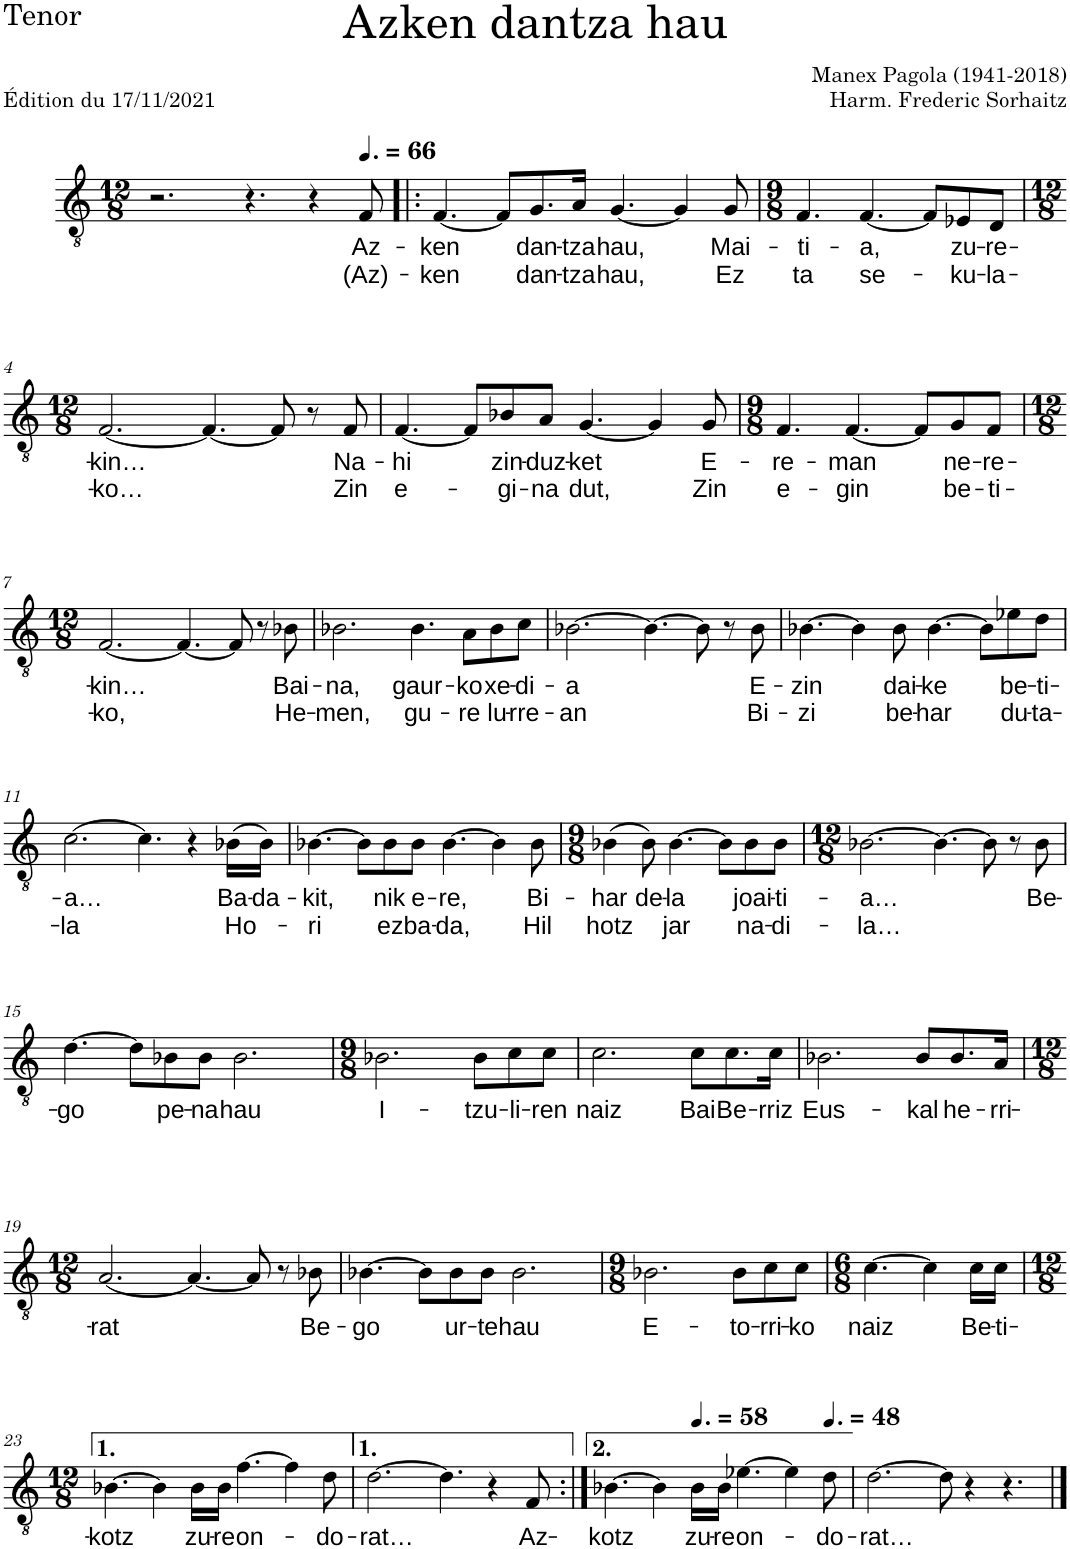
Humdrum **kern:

**kern	**text	**text
*part1	*part1	*part1
*staff1	*staff1	*staff1
*I"Tenor	*	*
*I'T.	*	*
*clefGv2	*	*
*k[]	*	*
*M12/8	*	*
=1	=1	=1
2.r	.	.
4.r	.	.
4r	.	.
*MM99	*	*
!	!LO:LY:b	!LO:LY:b
8F/	Az-	(Az)-
=2!|:	=2!|:	=2!|:
!	!LO:LY:b	!LO:LY:b
[4.F/	-ken	-ken
8F/L]	.	.
!	!LO:LY:b	!LO:LY:b
8.G/	dan-	dan-
!	!LO:LY:b	!LO:LY:b
16A/Jk	-tza	-tza
!	!LO:LY:b	!LO:LY:b
[4.G/	hau,	hau,
4G/]	.	.
!	!LO:LY:b	!LO:LY:b
8G/	Mai-	Ez
=3	=3	=3
*M9/8	*	*
!	!LO:LY:b	!LO:LY:b
4.F/	-ti-	ta
!	!LO:LY:b	!LO:LY:b
[4.F/	-a,	se-
8F/L]	.	.
!	!LO:LY:b	!LO:LY:b
8E-X/	zu-	-ku-
!	!LO:LY:b	!LO:LY:b
8D/J	-re-	-la-
!!LO:LB:g=z
=4	=4	=4
*M12/8	*	*
!	!LO:LY:b	!LO:LY:b
[2.F/	-kin…	-ko…
4.F/_	.	.
8F/]	.	.
8r	.	.
!	!LO:LY:b	!LO:LY:b
8F/	Na-	Zin
=5	=5	=5
!	!LO:LY:b	!LO:LY:b
[4.F/	-hi	e-
8F/L]	.	.
!	!LO:LY:b	!LO:LY:b
8B-X/	zin-	-gi-
!	!LO:LY:b	!LO:LY:b
8A/J	-duz-	-na
!	!LO:LY:b	!LO:LY:b
[4.G/	-ket	dut,
4G/]	.	.
!	!LO:LY:b	!LO:LY:b
8G/	E-	Zin
=6	=6	=6
*M9/8	*	*
!	!LO:LY:b	!LO:LY:b
4.F/	-re-	e-
!	!LO:LY:b	!LO:LY:b
[4.F/	-man	-gin
8F/L]	.	.
!	!LO:LY:b	!LO:LY:b
8G/	ne-	be-
!	!LO:LY:b	!LO:LY:b
8F/J	-re-	-ti-
!!LO:LB:g=z
=7	=7	=7
*M12/8	*	*
!	!LO:LY:b	!LO:LY:b
[2.F/	-kin…	-ko,
4.F/_	.	.
8F/]	.	.
8r	.	.
!	!LO:LY:b	!LO:LY:b
8B-X\	Bai-	He-
=8	=8	=8
!	!LO:LY:b	!LO:LY:b
2.B-X\	-na,	-men,
!	!LO:LY:b	!LO:LY:b
4.B-\	gaur-	gu-
!	!LO:LY:b	!LO:LY:b
8A\L	-ko	-re
!	!LO:LY:b	!LO:LY:b
8B-\	xe-	lu-
!	!LO:LY:b	!LO:LY:b
8c\J	-di-	-rre-
=9	=9	=9
!	!LO:LY:b	!LO:LY:b
[2.B-X\	-a	-an
4.B-\_	.	.
8B-\]	.	.
8r	.	.
!	!LO:LY:b	!LO:LY:b
8B-\	E-	Bi-
=10	=10	=10
!	!LO:LY:b	!LO:LY:b
[4.B-X\	-zin	-zi
4B-\]	.	.
!	!LO:LY:b	!LO:LY:b
8B-\	dai-	be-
!	!LO:LY:b	!LO:LY:b
[4.B-\	-ke	-har
8B-\L]	.	.
!	!LO:LY:b	!LO:LY:b
8e-X\	be-	du-
!	!LO:LY:b	!LO:LY:b
8d\J	-ti-	-ta-
!!LO:LB:g=z
=11	=11	=11
!	!LO:LY:b	!LO:LY:b
[2.c\	-a…	-la
4.c\]	.	.
4r	.	.
!	!LO:LY:b	!LO:LY:b
(16B-X\LL	Ba-	Ho-
!	!LO:LY:b	!
16B-\JJ)	-da-	.
=12	=12	=12
!	!LO:LY:b	!LO:LY:b
[4.B-X\	-kit,	-ri
8B-\L]	.	.
!	!LO:LY:b	!LO:LY:b
8B-\	nik	ez
!	!LO:LY:b	!LO:LY:b
8B-\J	e-	ba-
!	!LO:LY:b	!LO:LY:b
[4.B-\	-re,	-da,
4B-\]	.	.
!	!LO:LY:b	!LO:LY:b
8B-\	Bi-	Hil
=13	=13	=13
*M9/8	*	*
!	!LO:LY:b	!LO:LY:b
(4B-X\	-har	hotz
!	!LO:LY:b	!
8B-\)	de-	.
!	!LO:LY:b	!LO:LY:b
[4.B-\	-la	jar
8B-\L]	.	.
!	!LO:LY:b	!LO:LY:b
8B-\	joai-	na-
!	!LO:LY:b	!LO:LY:b
8B-\J	-ti-	-di-
=14	=14	=14
*M12/8	*	*
!	!LO:LY:b	!LO:LY:b
[2.B-X\	-a…	-la…
4.B-\_	.	.
8B-\]	.	.
8r	.	.
!	!LO:LY:b	!
8B-\	Be-	.
!!LO:LB:g=z
=15	=15	=15
!	!LO:LY:b	!
[4.d\	-go	.
8d\L]	.	.
!	!LO:LY:b	!
8B-X\	pe-	.
!	!LO:LY:b	!
8B-\J	-na	.
!	!LO:LY:b	!
2.B-\	hau	.
=16	=16	=16
*M9/8	*	*
!	!LO:LY:b	!
2.B-X\	I-	.
!	!LO:LY:b	!
8B-\L	-tzu-	.
!	!LO:LY:b	!
8c\	-li-	.
!	!LO:LY:b	!
8c\J	-ren	.
=17	=17	=17
!	!LO:LY:b	!
2.c\	naiz	.
!	!LO:LY:b	!
8c\L	Bai	.
!	!LO:LY:b	!
8.c\	Be-	.
!	!LO:LY:b	!
16c\Jk	-rriz	.
=18	=18	=18
!	!LO:LY:b	!
2.B-X\	Eus-	.
!	!LO:LY:b	!
8B-/L	-kal	.
!	!LO:LY:b	!
8.B-/	he-	.
!	!LO:LY:b	!
16A/Jk	-rri-	.
!!LO:LB:g=z
=19	=19	=19
*M12/8	*	*
!	!LO:LY:b	!
[2.A/	-rat	.
4.A/_	.	.
8A/]	.	.
8r	.	.
!	!LO:LY:b	!
8B-X\	Be-	.
=20	=20	=20
!	!LO:LY:b	!
[4.B-X\	-go	.
8B-\L]	.	.
!	!LO:LY:b	!
8B-\	ur-	.
!	!LO:LY:b	!
8B-\J	-te	.
!	!LO:LY:b	!
2.B-\	hau	.
=21	=21	=21
*M9/8	*	*
!	!LO:LY:b	!
2.B-X\	E-	.
!	!LO:LY:b	!
8B-\L	-to-	.
!	!LO:LY:b	!
8c\	-rri-	.
!	!LO:LY:b	!
8c\J	-ko	.
=22	=22	=22
*M6/8	*	*
!	!LO:LY:b	!
[4.c\	naiz	.
4c\]	.	.
!	!LO:LY:b	!
16c\LL	Be-	.
!	!LO:LY:b	!
16c\JJ	-ti-	.
!!LO:LB:g=z
=23	=23	=23
*M12/8	*	*
!	!LO:LY:b	!
[4.B-X\	-kotz	.
4B-\]	.	.
!	!LO:LY:b	!
16B-\LL	zu-	.
!	!LO:LY:b	!
16B-\JJ	-re	.
!	!LO:LY:b	!
[4.f\	on-	.
4f\]	.	.
!	!LO:LY:b	!
8d\	-do-	.
=24	=24	=24
!	!LO:LY:b	!
[2.d\	-rat…	.
4.d\]	.	.
4r	.	.
!	!LO:LY:b	!
8F/	Az-	.
=25:|!	=25:|!	=25:|!
!	!LO:LY:b	!
[4.B-X\	-kotz	.
4B-\]	.	.
*MM87	*	*
!	!LO:LY:b	!
16B-\LL	zu-	.
!	!LO:LY:b	!
16B-\JJ	-re	.
!	!LO:LY:b	!
[4.e-X\	on-	.
4e-\]	.	.
*MM72	*	*
!	!LO:LY:b	!
8d\	-do-	.
=26	=26	=26
!	!LO:LY:b	!
[2.d\	-rat…	.
8d\]	.	.
4r	.	.
4.r	.	.
==	==	==
*-	*-	*-
